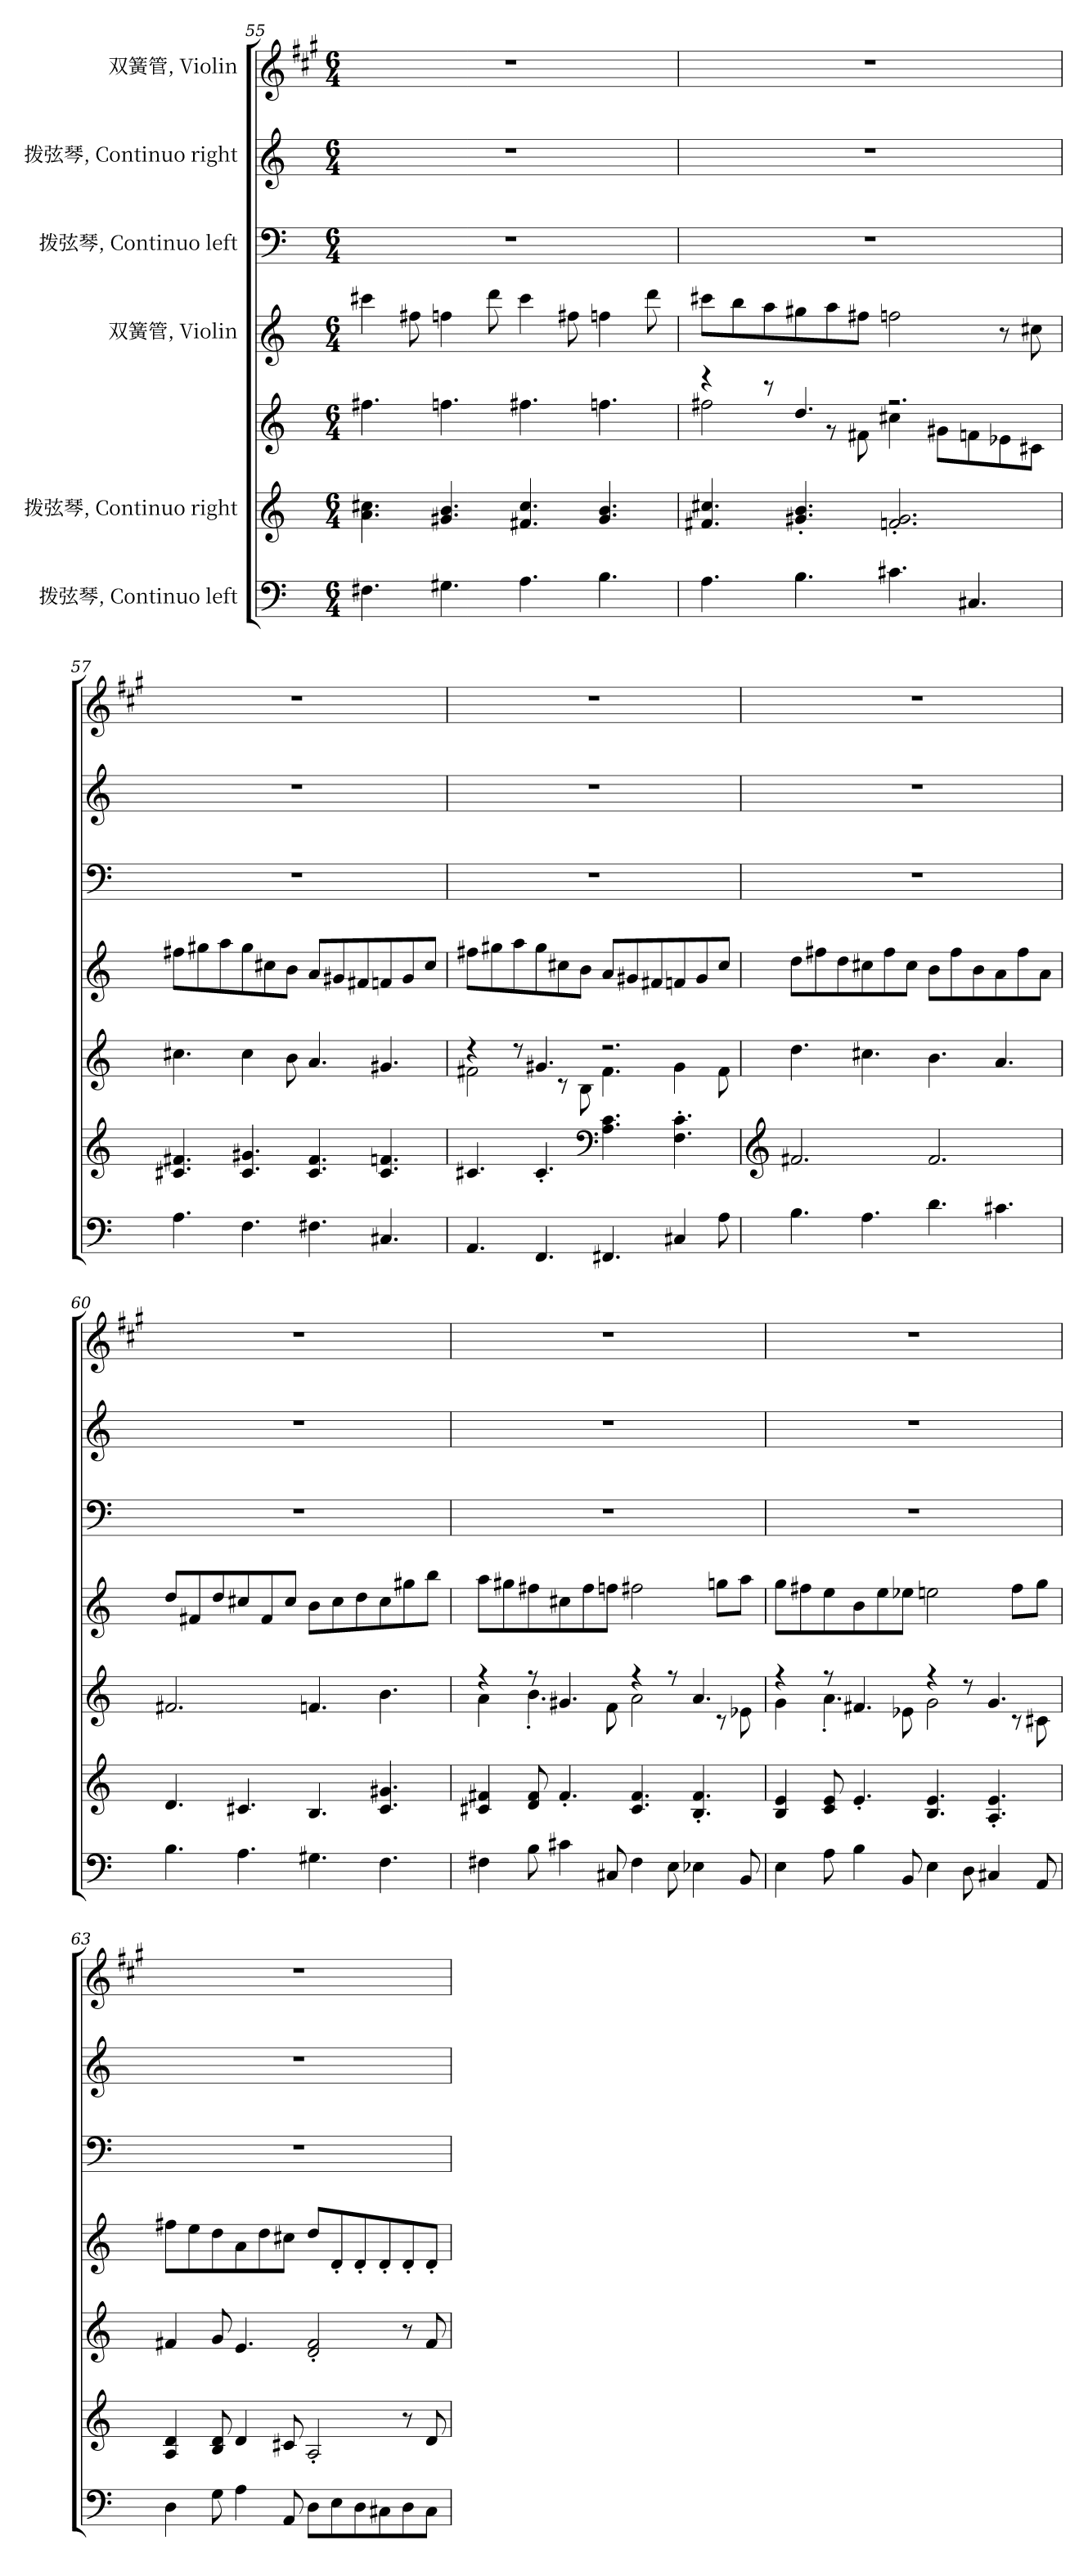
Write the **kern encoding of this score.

**kern	**kern	**kern	**kern	**kern	**kern	**kern
*part6	*part5	*part5	*part4	*part3	*part2	*part1
*staff7	*staff6	*staff5	*staff4	*staff3	*staff2	*staff1
*I"拨弦琴, Continuo left	*I"拨弦琴, Continuo right	*	*I"双簧管, Violin	*I"拨弦琴, Continuo left	*I"拨弦琴, Continuo right	*I"双簧管, Violin
*clefF4	*clefG2	*clefG2	*clefG2	*clefF4	*clefG2	*clefG2
*k[]	*k[]	*k[]	*k[]	*k[]	*k[]	*k[f#c#g#]
*M6/4	*M6/4	*M6/4	*M6/4	*M6/4	*M6/4	*M6/4
=55	=55	=55	=55	=55	=55	=55
4.F#X\	4.a\ 4.cc#X\	4.ff#X\	4ccc#X\	1.r	1.r	1.r
.	.	.	8ff#X\	.	.	.
4.G#X\	4.g#X/ 4.b/	4.ffn\	4ffn\	.	.	.
.	.	.	8ddd\	.	.	.
4.A\	4.f#X/ 4.cc#/	4.ff#X\	4ccc#\	.	.	.
.	.	.	8ff#X\	.	.	.
4.B\	4.g#/ 4.b/	4.ffn\	4ffn\	.	.	.
.	.	.	8ddd\	.	.	.
!!LO:PB:g=z
=56	=56	=56	=56	=56	=56	=56
*	*	*^	*	*	*	*
4.A\	4.f#X/ 4.cc#X/	4r	2ff#X\	8ccc#X\L	1.r	1.r	1.r
.	.	.	.	8bb\	.	.	.
.	.	8r	.	8aa\	.	.	.
4.B\	4.g#X/' 4.b/'	4.dd/	.	8gg#X\	.	.	.
.	.	.	8r	8aa\	.	.	.
.	.	.	8f#X\	8ff#X\J	.	.	.
4.c#X\	2.fn/' 2.g#/'	2.r	4cc#X\	2ffn\	.	.	.
.	.	.	8g#X\L	.	.	.	.
4.C#X/	.	.	8fn\	.	.	.	.
.	.	.	8e-X\	8r	.	.	.
.	.	.	8c#X\J	8cc#X\	.	.	.
*	*	*v	*v	*	*	*	*
=57	=57	=57	=57	=57	=57	=57
4.A\	4.c#X/ 4.f#X/	4.cc#X\	8ff#X\L	1.r	1.r	1.r
.	.	.	8gg#X\	.	.	.
.	.	.	8aa\	.	.	.
4.F\	4.c#/ 4.g#X/	4cc#\	8gg#\	.	.	.
.	.	.	8cc#X\	.	.	.
.	.	8b\	8b\J	.	.	.
4.F#X\	4.c#/ 4.f#/	4.a/	8a/L	.	.	.
.	.	.	8g#X/	.	.	.
.	.	.	8f#X/	.	.	.
4.C#X/	4.c#/ 4.fn/	4.g#X/	8fn/	.	.	.
.	.	.	8g#/	.	.	.
.	.	.	8cc#/J	.	.	.
!!LO:PB:g=z
=58	=58	=58	=58	=58	=58	=58
*	*	*^	*	*	*	*
4.AA/	4.c#X/	4r	2f#X\	8ff#X\L	1.r	1.r	1.r
.	.	.	.	8gg#X\	.	.	.
.	.	8r	.	8aa\	.	.	.
4.FF/	4.c#'/	4.g#X/	.	8gg#\	.	.	.
.	.	.	8r	8cc#X\	.	.	.
.	.	.	8B\	8b\J	.	.	.
*	*clefF4	*	*	*	*	*	*
4.FF#X/	4.A\ 4.c#\	2.r	4.f#\	8a/L	.	.	.
.	.	.	.	8g#X/	.	.	.
.	.	.	.	8f#X/	.	.	.
4C#X/	4.F\' 4.c#\'	.	4g#\	8fn/	.	.	.
.	.	.	.	8g#/	.	.	.
8A\	.	.	8f#\	8cc#/J	.	.	.
*	*	*v	*v	*	*	*	*
=59	=59	=59	=59	=59	=59	=59
*	*clefG2	*	*	*	*	*
4.B\	2.f#X/	4.dd\	8dd\L	1.r	1.r	1.r
.	.	.	8ff#X\	.	.	.
.	.	.	8dd\	.	.	.
4.A\	.	4.cc#X\	8cc#X\	.	.	.
.	.	.	8ff#\	.	.	.
.	.	.	8cc#\J	.	.	.
4.d\	2.f#/	4.b\	8b\L	.	.	.
.	.	.	8ff#\	.	.	.
.	.	.	8b\	.	.	.
4.c#X\	.	4.a/	8a\	.	.	.
.	.	.	8ff#\	.	.	.
.	.	.	8a\J	.	.	.
!!LO:PB:g=z
=60	=60	=60	=60	=60	=60	=60
4.B\	4.d/	2.f#X/	8dd/L	1.r	1.r	1.r
.	.	.	8f#X/	.	.	.
.	.	.	8dd/	.	.	.
4.A\	4.c#X/	.	8cc#X/	.	.	.
.	.	.	8f#/	.	.	.
.	.	.	8cc#/J	.	.	.
4.G#X\	4.B/	4.fn/	8b\L	.	.	.
.	.	.	8cc#\	.	.	.
.	.	.	8dd\	.	.	.
4.F\	4.c#/ 4.g#X/	4.b\	8cc#\	.	.	.
.	.	.	8gg#X\	.	.	.
.	.	.	8bb\J	.	.	.
=61	=61	=61	=61	=61	=61	=61
*	*	*^	*	*	*	*
4F#X\	4c#X/ 4f#X/	4r	4a\	8aa\L	1.r	1.r	1.r
.	.	.	.	8gg#X\	.	.	.
8B\	8d/ 8f#/	8r	4.b'\	8ff#X\	.	.	.
4c#X\	4.f#'/	4.g#X/	.	8cc#X\	.	.	.
.	.	.	.	8ff#\	.	.	.
8C#X/	.	.	8f\	8ffn\J	.	.	.
4F#\	4.c#/ 4.f#/	4r	2a\	2ff#X\	.	.	.
8E\	.	8r	.	.	.	.	.
4E-X\	4.B/' 4.f#/'	4.a/	.	.	.	.	.
.	.	.	8r	8ggn\L	.	.	.
8BB/	.	.	8e-X\	8aa\J	.	.	.
!!LO:PB:g=z
=62	=62	=62	=62	=62	=62	=62	=62
4E\	4B/ 4e/	4r	4g\	8gg\L	1.r	1.r	1.r
.	.	.	.	8ff#X\	.	.	.
8A\	8c/ 8e/	8r	4.a'\	8ee\	.	.	.
4B\	4.e'/	4.f#X/	.	8b\	.	.	.
.	.	.	.	8ee\	.	.	.
8BB/	.	.	8e-X\	8ee-X\J	.	.	.
4E\	4.B/ 4.e/	4r	2g\	2een\	.	.	.
8D\	.	8r	.	.	.	.	.
4C#X/	4.A/' 4.e/'	4.g/	.	.	.	.	.
.	.	.	8r	8ff#\L	.	.	.
8AA/	.	.	8c#X\	8gg\J	.	.	.
*	*	*v	*v	*	*	*	*
=63	=63	=63	=63	=63	=63	=63
4D\	4A/ 4d/	4f#X/	8ff#X\L	1.r	1.r	1.r
.	.	.	8ee\	.	.	.
8G\	8B/ 8d/	8g/	8dd\	.	.	.
4A\	4d/	4.e/	8a\	.	.	.
.	.	.	8dd\	.	.	.
8AA/	8c#X/	.	8cc#X\J	.	.	.
8D\L	2A'/	2d/' 2f#/'	8dd/L	.	.	.
8E\	.	.	8d'/	.	.	.
8D\	.	.	8d'/	.	.	.
8C#X\	.	.	8d'/	.	.	.
8D\	8r	8r	8d'/	.	.	.
8C#\J	8d/	8f#/	8d'/J	.	.	.
=	=	=	=	=	=	=
*-	*-	*-	*-	*-	*-	*-
